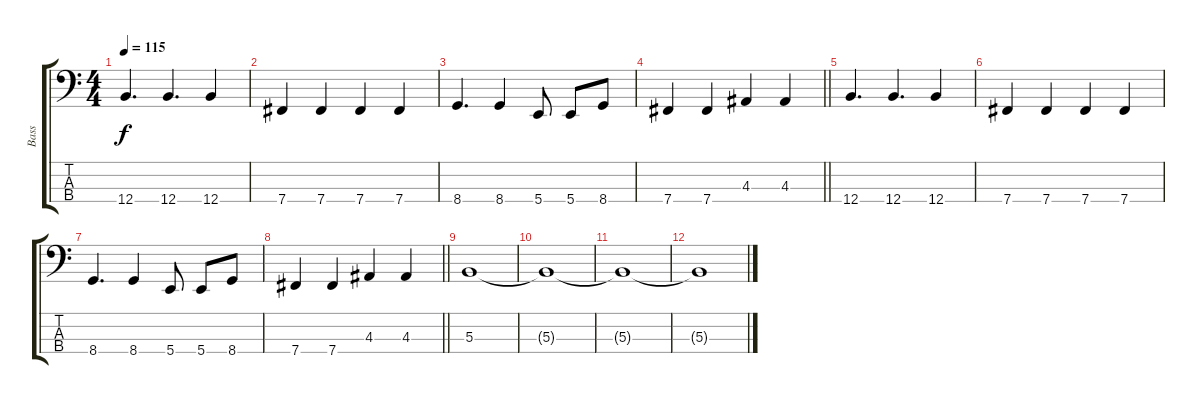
\track ("Bass" "Bass") {instrument electricbasspick}
\staff {score tabs}
\tuning (E2 B1 Gb1 B0) {hide}
\ts (4 4)
\tempo 115
\clef f4
\ks c
12.4.4{d dy f} 12.4.4{d} 12.4.4 |
7.4.4 7.4.4 7.4.4 7.4.4 |
8.4.4{d} 8.4.4 5.4.8 5.4.8 8.4.8 |
\barLineRight lightlight
7.4.4 7.4.4 4.3.4 4.3.4 |
12.4.4{d} 12.4.4{d} 12.4.4 |
7.4.4 7.4.4 7.4.4 7.4.4 |
8.4.4{d} 8.4.4 5.4.8 5.4.8 8.4.8 |
\barLineRight lightlight
7.4.4 7.4.4 4.3.4 4.3.4 |
5.3.1{volume 0} |
5.3{t}.1 |
5.3{t}.1 |
5.3{t}.1
